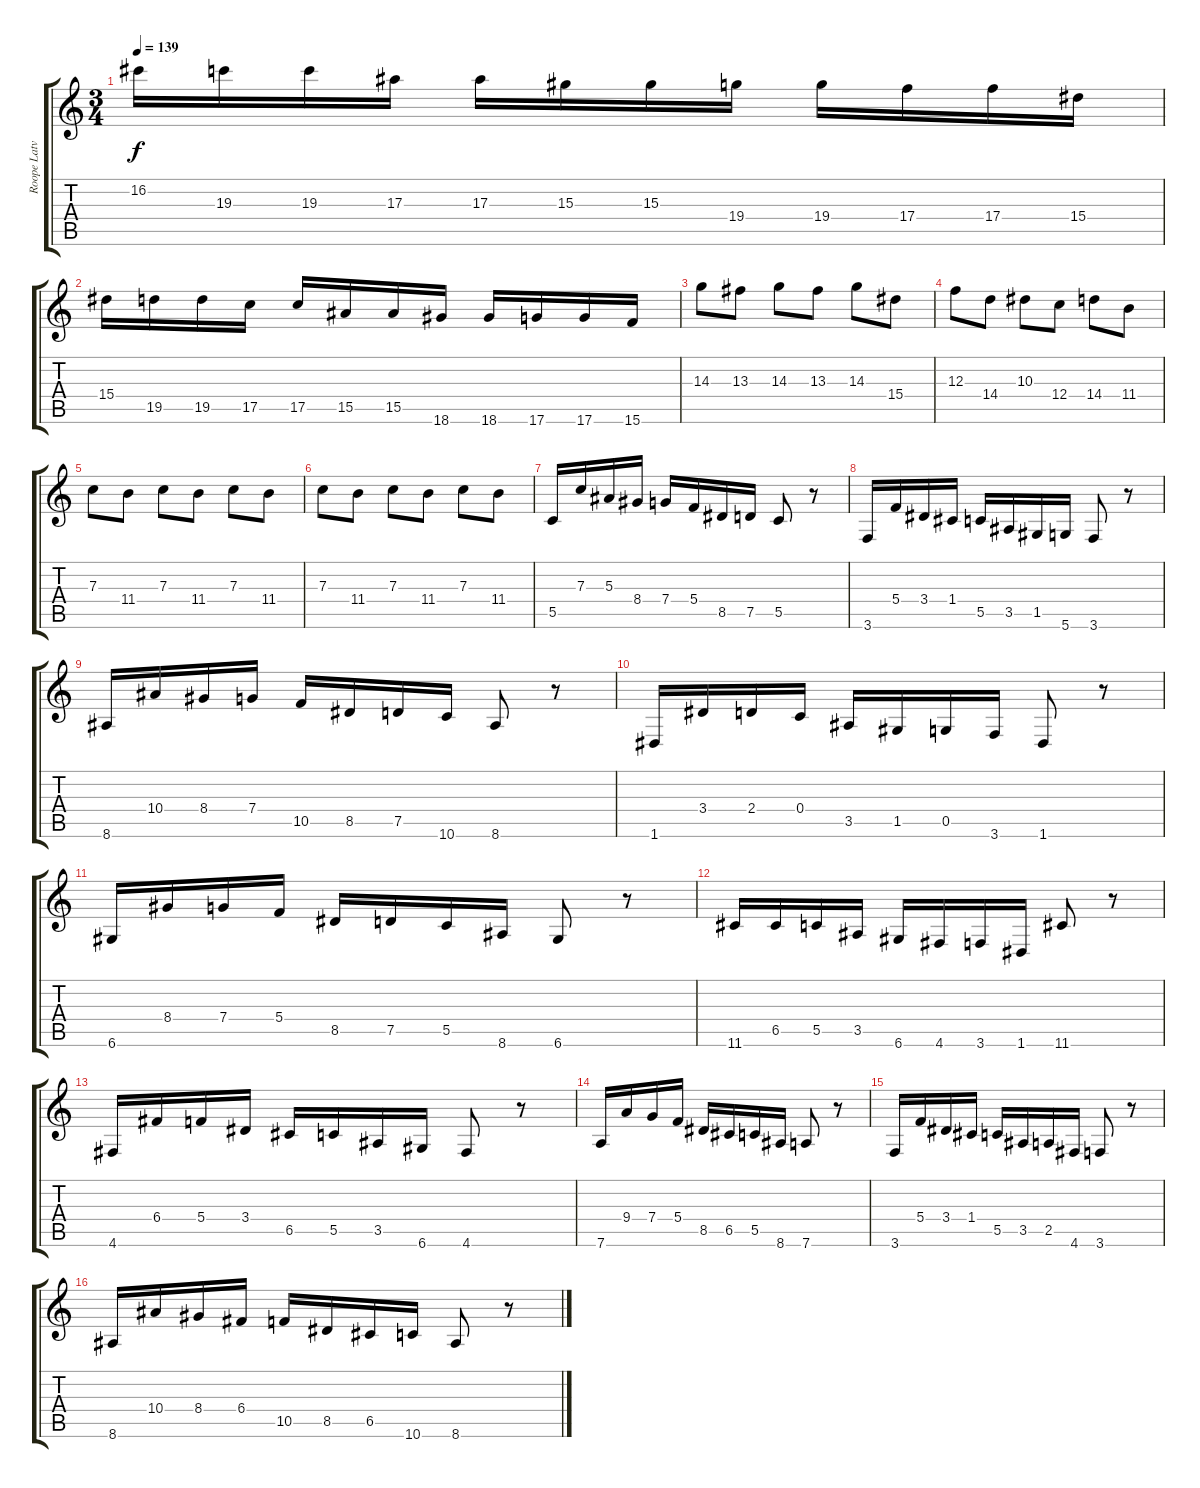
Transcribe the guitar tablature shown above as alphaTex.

\track ("Roope Latvala" "Roope Latv") {instrument distortionguitar}
\staff {score tabs}
\tuning (D4 A3 F3 C3 G2 D2) {hide}
\ts (3 4)
\tempo 139
\clef g2
\ks c
16.2.16{dy f} 19.3.16 19.3.16 17.3.16 17.3.16 15.3.16 15.3.16 19.4.16 19.4.16 17.4.16 17.4.16 15.4.16 |
15.4.16 19.5.16 19.5.16 17.5.16 17.5.16 15.5.16 15.5.16 18.6.16 18.6.16 17.6.16 17.6.16 15.6.16 |
14.3.8 13.3.8 14.3.8 13.3.8 14.3.8 15.4.8 |
12.3.8 14.4.8 10.3.8 12.4.8 14.4.8 11.4.8 |
7.3.8 11.4.8 7.3.8 11.4.8 7.3.8 11.4.8 |
7.3.8 11.4.8 7.3.8 11.4.8 7.3.8 11.4.8 |
5.5.16 7.3.16 5.3.16 8.4.16 7.4.16 5.4.16 8.5.16 7.5.16 5.5.8 r.8 |
3.6.16 5.4.16 3.4.16 1.4.16 5.5.16 3.5.16 1.5.16 5.6.16 3.6.8 r.8 |
8.6.16 10.4.16 8.4.16 7.4.16 10.5.16 8.5.16 7.5.16 10.6.16 8.6.8 r.8 |
1.6.16 3.4.16 2.4.16 0.4.16 3.5.16 1.5.16 0.5.16 3.6.16 1.6.8 r.8 |
6.6.16 8.4.16 7.4.16 5.4.16 8.5.16 7.5.16 5.5.16 8.6.16 6.6.8 r.8 |
11.6.16 6.5.16 5.5.16 3.5.16 6.6.16 4.6.16 3.6.16 1.6.16 11.6.8 r.8 |
4.6.16 6.4.16 5.4.16 3.4.16 6.5.16 5.5.16 3.5.16 6.6.16 4.6.8 r.8 |
7.6.16 9.4.16 7.4.16 5.4.16 8.5.16 6.5.16 5.5.16 8.6.16 7.6.8 r.8 |
3.6.16 5.4.16 3.4.16 1.4.16 5.5.16 3.5.16 2.5.16 4.6.16 3.6.8 r.8 |
8.6.16 10.4.16 8.4.16 6.4.16 10.5.16 8.5.16 6.5.16 10.6.16 8.6.8 r.8
